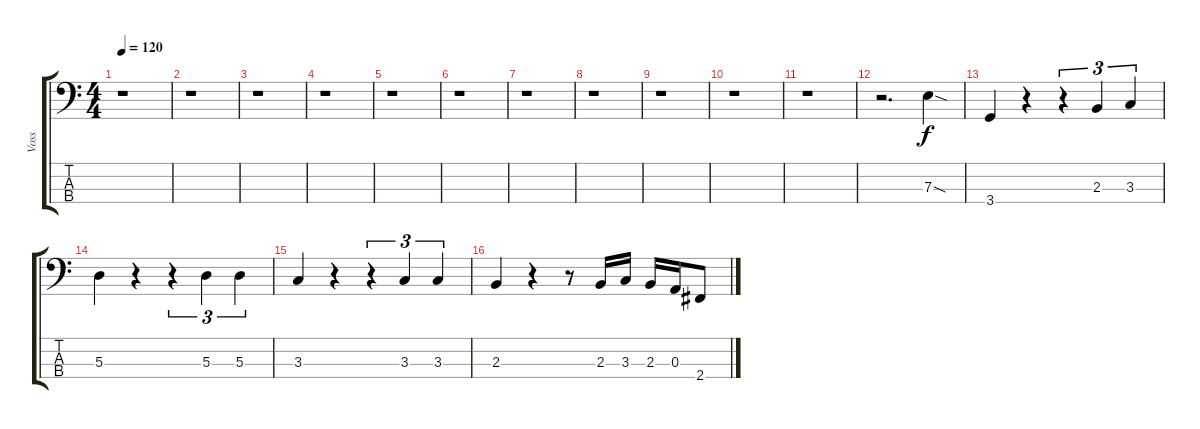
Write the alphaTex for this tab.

\track ("Voss" "Voss") {instrument electricbassfinger}
\staff {score tabs}
\tuning (G2 D2 A1 E1) {hide}
\ts (4 4)
\tempo 120
\clef f4
\ks c
r.1{dy f instrument electricbassfinger} |
r.1 |
r.1 |
r.1 |
r.1 |
r.1 |
r.1 |
r.1 |
r.1 |
r.1 |
r.1 |
r.2{d} 7.3{sod}.4 |
3.4.4 r.4 r.4{tu (3 2)} 2.3.4{tu (3 2)} 3.3.4{tu (3 2)} |
5.3.4 r.4 r.4{tu (3 2)} 5.3.4{tu (3 2)} 5.3.4{tu (3 2)} |
3.3.4 r.4 r.4{tu (3 2)} 3.3.4{tu (3 2)} 3.3.4{tu (3 2)} |
2.3.4 r.4 r.8 2.3.16 3.3.16 2.3.16 0.3.16 2.4.8
